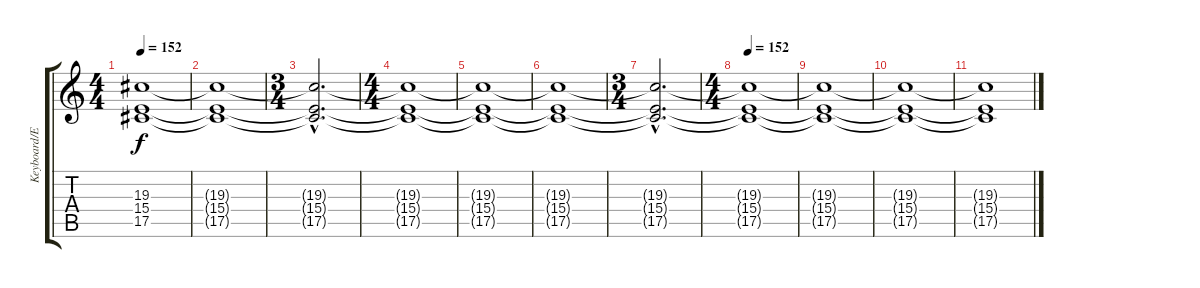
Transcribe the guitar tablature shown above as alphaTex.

\track ("Keyboard/Effekte" "Keyboard/E") {instrument pad2warm}
\staff {score tabs}
\tuning (Eb4 Bb3 Gb3 Db3 Ab2 Db2) {hide}
\ts (4 4)
\tempo 152
\clef g2
\ks c
(19.3{t} 15.4{t} 17.5{t}).1{dy f} |
(19.3{t} 15.4{t} 17.5{t}).1 |
\ts (3 4)
(19.3{hac t} 15.4{hac t} 17.5{hac t}).2{d} |
\ts (4 4)
(19.3{t} 15.4{t} 17.5{t}).1 |
(19.3{t} 15.4{t} 17.5{t}).1 |
(19.3{t} 15.4{t} 17.5{t}).1 |
\ts (3 4)
(19.3{hac t} 15.4{hac t} 17.5{hac t}).2{d} |
\ts (4 4)
\tempo 152
(19.3{t} 15.4{t} 17.5{t}).1 |
(19.3{t} 15.4{t} 17.5{t}).1 |
(19.3{t} 15.4{t} 17.5{t}).1 |
(19.3{t} 15.4{t} 17.5{t}).1
